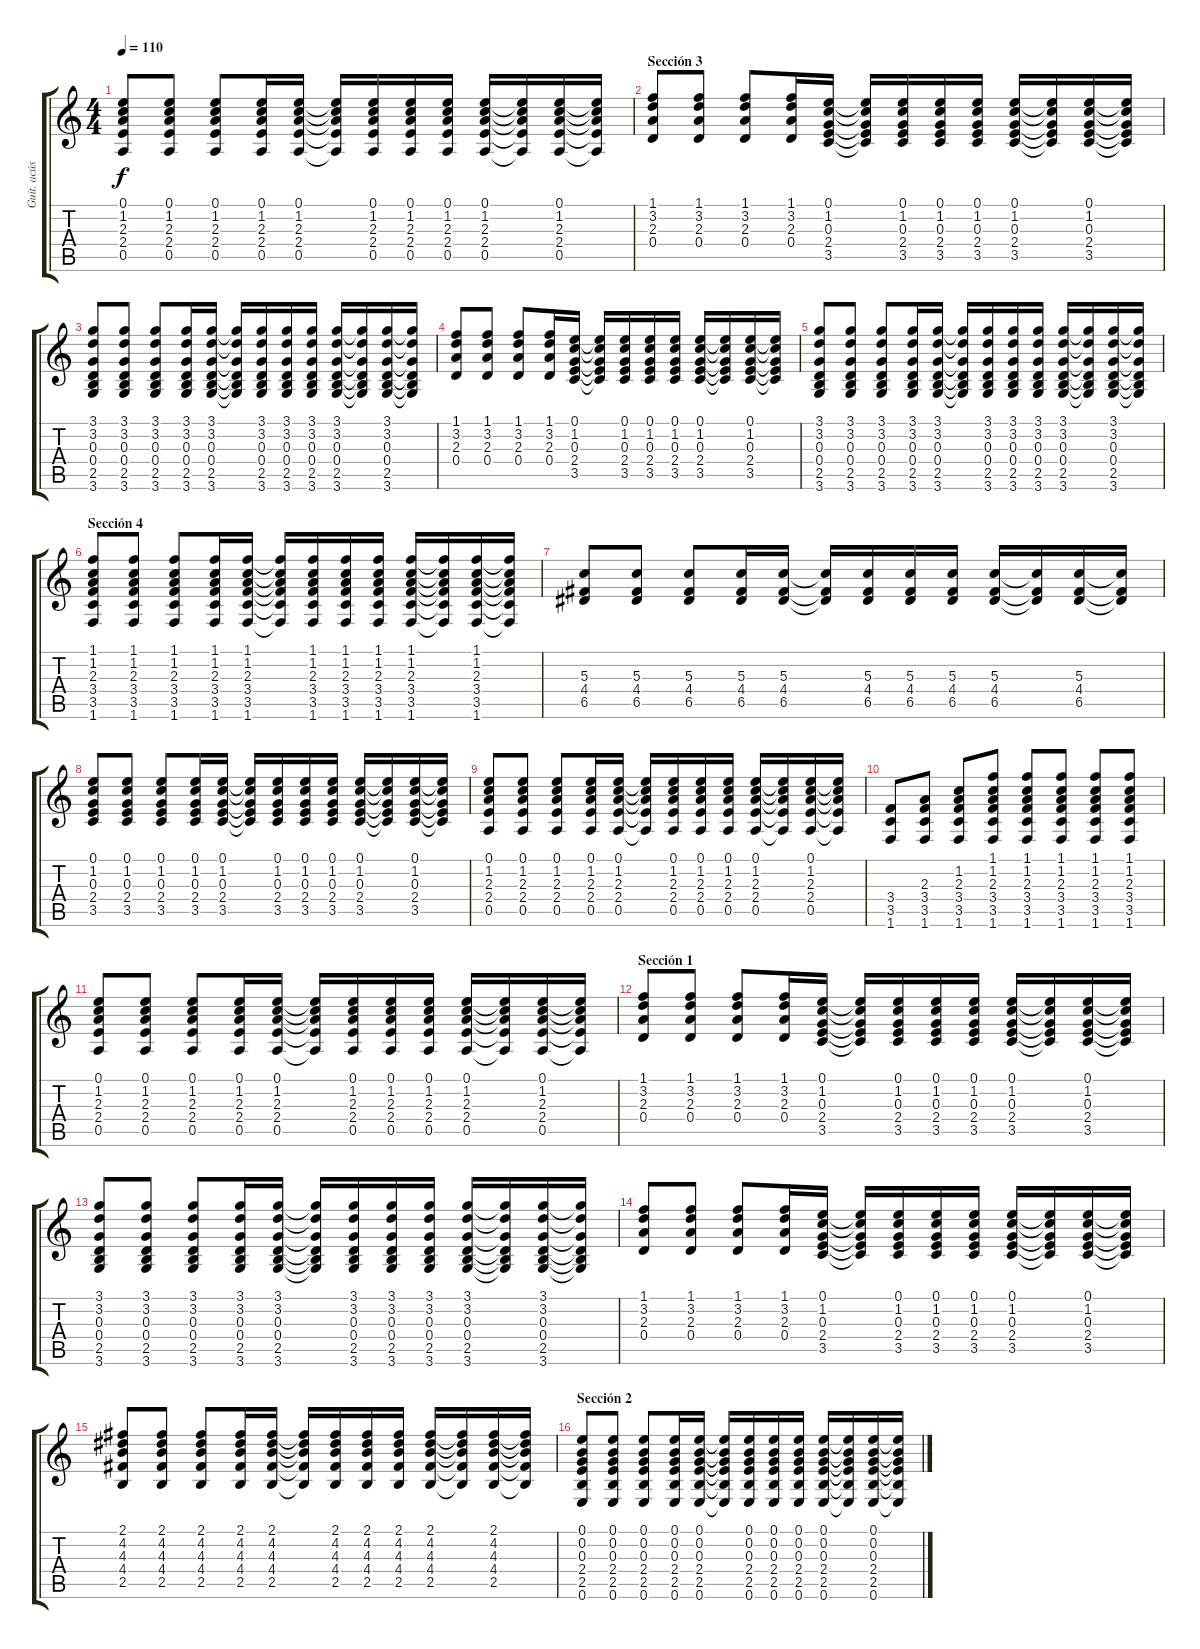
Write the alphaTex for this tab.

\track ("Guit. acústica" "Guit. acús") {instrument acousticguitarsteel}
\staff {score tabs}
\tuning (E4 B3 G3 D3 A2 E2) {hide}
\ts (4 4)
\tempo 110
\clef g2
\ks c
(0.1 1.2 2.3 2.4 0.5).8{dy f} (0.1 1.2 2.3 2.4 0.5).8 (0.1 1.2 2.3 2.4 0.5).8 (0.1 1.2 2.3 2.4 0.5).16 (0.1 1.2 2.3 2.4 0.5).16 (0.1{t} 1.2{t} 2.3{t} 2.4{t} 0.5{t}).16 (0.1 1.2 2.3 2.4 0.5).16 (0.1 1.2 2.3 2.4 0.5).16 (0.1 1.2 2.3 2.4 0.5).16 (0.1 1.2 2.3 2.4 0.5).16 (0.1{t} 1.2{t} 2.3{t} 2.4{t} 0.5{t}).16 (0.1 1.2 2.3 2.4 0.5).16 (0.1{t} 1.2{t} 2.3{t} 2.4{t} 0.5{t}).16 |
\section ("" "Sección 3")
(1.1 3.2 2.3 0.4).8 (1.1 3.2 2.3 0.4).8 (1.1 3.2 2.3 0.4).8 (1.1 3.2 2.3 0.4).16 (0.1 1.2 0.3 2.4 3.5).16 (0.1{t} 1.2{t} 0.3{t} 2.4{t} 3.5{t}).16 (0.1 1.2 0.3 2.4 3.5).16 (0.1 1.2 0.3 2.4 3.5).16 (0.1 1.2 0.3 2.4 3.5).16 (0.1 1.2 0.3 2.4 3.5).16 (0.1{t} 1.2{t} 0.3{t} 2.4{t} 3.5{t}).16 (0.1 1.2 0.3 2.4 3.5).16 (0.1{t} 1.2{t} 0.3{t} 2.4{t} 3.5{t}).16 |
(3.1 3.2 0.3 0.4 2.5 3.6).8 (3.1 3.2 0.3 0.4 2.5 3.6).8 (3.1 3.2 0.3 0.4 2.5 3.6).8 (3.1 3.2 0.3 0.4 2.5 3.6).16 (3.1 3.2 0.3 0.4 2.5 3.6).16 (3.1{t} 3.2{t} 0.3{t} 0.4{t} 2.5{t} 3.6{t}).16 (3.1 3.2 0.3 0.4 2.5 3.6).16 (3.1 3.2 0.3 0.4 2.5 3.6).16 (3.1 3.2 0.3 0.4 2.5 3.6).16 (3.1 3.2 0.3 0.4 2.5 3.6).16 (3.1{t} 3.2{t} 0.3{t} 0.4{t} 2.5{t} 3.6{t}).16 (3.1 3.2 0.3 0.4 2.5 3.6).16 (3.1{t} 3.2{t} 0.3{t} 0.4{t} 2.5{t} 3.6{t}).16 |
(1.1 3.2 2.3 0.4).8 (1.1 3.2 2.3 0.4).8 (1.1 3.2 2.3 0.4).8 (1.1 3.2 2.3 0.4).16 (0.1 1.2 0.3 2.4 3.5).16 (0.1{t} 1.2{t} 0.3{t} 2.4{t} 3.5{t}).16 (0.1 1.2 0.3 2.4 3.5).16 (0.1 1.2 0.3 2.4 3.5).16 (0.1 1.2 0.3 2.4 3.5).16 (0.1 1.2 0.3 2.4 3.5).16 (0.1{t} 1.2{t} 0.3{t} 2.4{t} 3.5{t}).16 (0.1 1.2 0.3 2.4 3.5).16 (0.1{t} 1.2{t} 0.3{t} 2.4{t} 3.5{t}).16 |
(3.1 3.2 0.3 0.4 2.5 3.6).8 (3.1 3.2 0.3 0.4 2.5 3.6).8 (3.1 3.2 0.3 0.4 2.5 3.6).8 (3.1 3.2 0.3 0.4 2.5 3.6).16 (3.1 3.2 0.3 0.4 2.5 3.6).16 (3.1{t} 3.2{t} 0.3{t} 0.4{t} 2.5{t} 3.6{t}).16 (3.1 3.2 0.3 0.4 2.5 3.6).16 (3.1 3.2 0.3 0.4 2.5 3.6).16 (3.1 3.2 0.3 0.4 2.5 3.6).16 (3.1 3.2 0.3 0.4 2.5 3.6).16 (3.1{t} 3.2{t} 0.3{t} 0.4{t} 2.5{t} 3.6{t}).16 (3.1 3.2 0.3 0.4 2.5 3.6).16 (3.1{t} 3.2{t} 0.3{t} 0.4{t} 2.5{t} 3.6{t}).16 |
\section ("" "Sección 4")
(1.1 1.2 2.3 3.4 3.5 1.6).8 (1.1 1.2 2.3 3.4 3.5 1.6).8 (1.1 1.2 2.3 3.4 3.5 1.6).8 (1.1 1.2 2.3 3.4 3.5 1.6).16 (1.1 1.2 2.3 3.4 3.5 1.6).16 (1.1{t} 1.2{t} 2.3{t} 3.4{t} 3.5{t} 1.6{t}).16 (1.1 1.2 2.3 3.4 3.5 1.6).16 (1.1 1.2 2.3 3.4 3.5 1.6).16 (1.1 1.2 2.3 3.4 3.5 1.6).16 (1.1 1.2 2.3 3.4 3.5 1.6).16 (1.1{t} 1.2{t} 2.3{t} 3.4{t} 3.5{t} 1.6{t}).16 (1.1 1.2 2.3 3.4 3.5 1.6).16 (1.1{t} 1.2{t} 2.3{t} 3.4{t} 3.5{t} 1.6{t}).16 |
(5.3 4.4 6.5).8 (5.3 4.4 6.5).8 (5.3 4.4 6.5).8 (5.3 4.4 6.5).16 (5.3 4.4 6.5).16 (5.3{t} 4.4{t} 6.5{t}).16 (5.3 4.4 6.5).16 (5.3 4.4 6.5).16 (5.3 4.4 6.5).16 (5.3 4.4 6.5).16 (5.3{t} 4.4{t} 6.5{t}).16 (5.3 4.4 6.5).16 (5.3{t} 4.4{t} 6.5{t}).16 |
(0.1 1.2 0.3 2.4 3.5).8 (0.1 1.2 0.3 2.4 3.5).8 (0.1 1.2 0.3 2.4 3.5).8 (0.1 1.2 0.3 2.4 3.5).16 (0.1 1.2 0.3 2.4 3.5).16 (0.1{t} 1.2{t} 0.3{t} 2.4{t} 3.5{t}).16 (0.1 1.2 0.3 2.4 3.5).16 (0.1 1.2 0.3 2.4 3.5).16 (0.1 1.2 0.3 2.4 3.5).16 (0.1 1.2 0.3 2.4 3.5).16 (0.1{t} 1.2{t} 0.3{t} 2.4{t} 3.5{t}).16 (0.1 1.2 0.3 2.4 3.5).16 (0.1{t} 1.2{t} 0.3{t} 2.4{t} 3.5{t}).16 |
(0.1 1.2 2.3 2.4 0.5).8 (0.1 1.2 2.3 2.4 0.5).8 (0.1 1.2 2.3 2.4 0.5).8 (0.1 1.2 2.3 2.4 0.5).16 (0.1 1.2 2.3 2.4 0.5).16 (0.1{t} 1.2{t} 2.3{t} 2.4{t} 0.5{t}).16 (0.1 1.2 2.3 2.4 0.5).16 (0.1 1.2 2.3 2.4 0.5).16 (0.1 1.2 2.3 2.4 0.5).16 (0.1 1.2 2.3 2.4 0.5).16 (0.1{t} 1.2{t} 2.3{t} 2.4{t} 0.5{t}).16 (0.1 1.2 2.3 2.4 0.5).16{volume 6} (0.1{t} 1.2{t} 2.3{t} 2.4{t} 0.5{t}).16 |
(3.4 3.5 1.6).8 (2.3 3.4 3.5 1.6).8{volume 9} (1.2 2.3 3.4 3.5 1.6).8 (1.1 1.2 2.3 3.4 3.5 1.6).8 (1.1 1.2 2.3 3.4 3.5 1.6).8 (1.1 1.2 2.3 3.4 3.5 1.6).8 (1.1 1.2 2.3 3.4 3.5 1.6).8 (1.1 1.2 2.3 3.4 3.5 1.6).8 |
(0.1 1.2 2.3 2.4 0.5).8 (0.1 1.2 2.3 2.4 0.5).8 (0.1 1.2 2.3 2.4 0.5).8 (0.1 1.2 2.3 2.4 0.5).16 (0.1 1.2 2.3 2.4 0.5).16 (0.1{t} 1.2{t} 2.3{t} 2.4{t} 0.5{t}).16 (0.1 1.2 2.3 2.4 0.5).16 (0.1 1.2 2.3 2.4 0.5).16 (0.1 1.2 2.3 2.4 0.5).16 (0.1 1.2 2.3 2.4 0.5).16 (0.1{t} 1.2{t} 2.3{t} 2.4{t} 0.5{t}).16 (0.1 1.2 2.3 2.4 0.5).16 (0.1{t} 1.2{t} 2.3{t} 2.4{t} 0.5{t}).16 |
\section ("" "Sección 1")
(1.1 3.2 2.3 0.4).8 (1.1 3.2 2.3 0.4).8 (1.1 3.2 2.3 0.4).8 (1.1 3.2 2.3 0.4).16 (0.1 1.2 0.3 2.4 3.5).16 (0.1{t} 1.2{t} 0.3{t} 2.4{t} 3.5{t}).16 (0.1 1.2 0.3 2.4 3.5).16 (0.1 1.2 0.3 2.4 3.5).16 (0.1 1.2 0.3 2.4 3.5).16 (0.1 1.2 0.3 2.4 3.5).16 (0.1{t} 1.2{t} 0.3{t} 2.4{t} 3.5{t}).16 (0.1 1.2 0.3 2.4 3.5).16 (0.1{t} 1.2{t} 0.3{t} 2.4{t} 3.5{t}).16 |
(3.1 3.2 0.3 0.4 2.5 3.6).8 (3.1 3.2 0.3 0.4 2.5 3.6).8 (3.1 3.2 0.3 0.4 2.5 3.6).8 (3.1 3.2 0.3 0.4 2.5 3.6).16 (3.1 3.2 0.3 0.4 2.5 3.6).16 (3.1{t} 3.2{t} 0.3{t} 0.4{t} 2.5{t} 3.6{t}).16 (3.1 3.2 0.3 0.4 2.5 3.6).16 (3.1 3.2 0.3 0.4 2.5 3.6).16 (3.1 3.2 0.3 0.4 2.5 3.6).16 (3.1 3.2 0.3 0.4 2.5 3.6).16 (3.1{t} 3.2{t} 0.3{t} 0.4{t} 2.5{t} 3.6{t}).16 (3.1 3.2 0.3 0.4 2.5 3.6).16 (3.1{t} 3.2{t} 0.3{t} 0.4{t} 2.5{t} 3.6{t}).16 |
(1.1 3.2 2.3 0.4).8 (1.1 3.2 2.3 0.4).8 (1.1 3.2 2.3 0.4).8 (1.1 3.2 2.3 0.4).16 (0.1 1.2 0.3 2.4 3.5).16 (0.1{t} 1.2{t} 0.3{t} 2.4{t} 3.5{t}).16 (0.1 1.2 0.3 2.4 3.5).16 (0.1 1.2 0.3 2.4 3.5).16 (0.1 1.2 0.3 2.4 3.5).16 (0.1 1.2 0.3 2.4 3.5).16 (0.1{t} 1.2{t} 0.3{t} 2.4{t} 3.5{t}).16 (0.1 1.2 0.3 2.4 3.5).16 (0.1{t} 1.2{t} 0.3{t} 2.4{t} 3.5{t}).16 |
(2.1 4.2 4.3 4.4 2.5).8 (2.1 4.2 4.3 4.4 2.5).8 (2.1 4.2 4.3 4.4 2.5).8 (2.1 4.2 4.3 4.4 2.5).16 (2.1 4.2 4.3 4.4 2.5).16 (2.1{t} 4.2{t} 4.3{t} 4.4{t} 2.5{t}).16 (2.1 4.2 4.3 4.4 2.5).16 (2.1 4.2 4.3 4.4 2.5).16 (2.1 4.2 4.3 4.4 2.5).16 (2.1 4.2 4.3 4.4 2.5).16 (2.1{t} 4.2{t} 4.3{t} 4.4{t} 2.5{t}).16 (2.1 4.2 4.3 4.4 2.5).16 (2.1{t} 4.2{t} 4.3{t} 4.4{t} 2.5{t}).16 |
\section ("" "Sección 2")
(0.1 0.2 0.3 2.4 2.5 0.6).8 (0.1 0.2 0.3 2.4 2.5 0.6).8 (0.1 0.2 0.3 2.4 2.5 0.6).8 (0.1 0.2 0.3 2.4 2.5 0.6).16 (0.1 0.2 0.3 2.4 2.5 0.6).16 (0.1{t} 0.2{t} 0.3{t} 2.4{t} 2.5{t} 0.6{t}).16 (0.1 0.2 0.3 2.4 2.5 0.6).16 (0.1 0.2 0.3 2.4 2.5 0.6).16 (0.1 0.2 0.3 2.4 2.5 0.6).16 (0.1 0.2 0.3 2.4 2.5 0.6).16 (0.1{t} 0.2{t} 0.3{t} 2.4{t} 2.5{t} 0.6{t}).16 (0.1 0.2 0.3 2.4 2.5 0.6).16 (0.1{t} 0.2{t} 0.3{t} 2.4{t} 2.5{t} 0.6{t}).16
